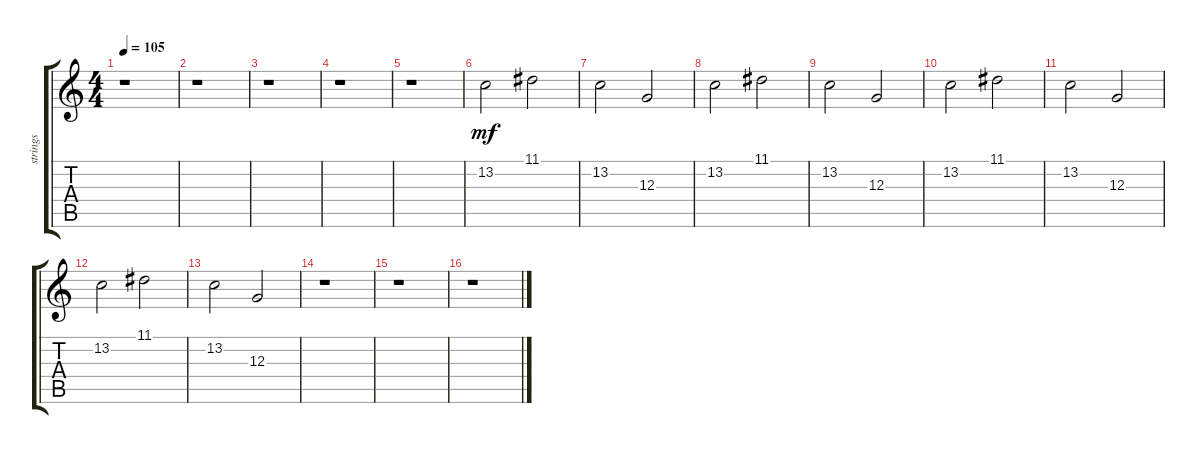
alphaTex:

\track ("strings" "strings") {instrument stringensemble1}
\staff {score tabs}
\tuning (E4 B3 G3 D3 A2 E2) {hide}
\ts (4 4)
\tempo 105
\clef g2
\ks c
r.1{dy mf} |
r.1 |
r.1 |
r.1 |
r.1 |
13.2.2 11.1.2 |
13.2.2 12.3.2 |
13.2.2 11.1.2 |
13.2.2 12.3.2 |
13.2.2 11.1.2 |
13.2.2 12.3.2 |
13.2.2 11.1.2 |
13.2.2 12.3.2 |
r.1 |
r.1 |
r.1
